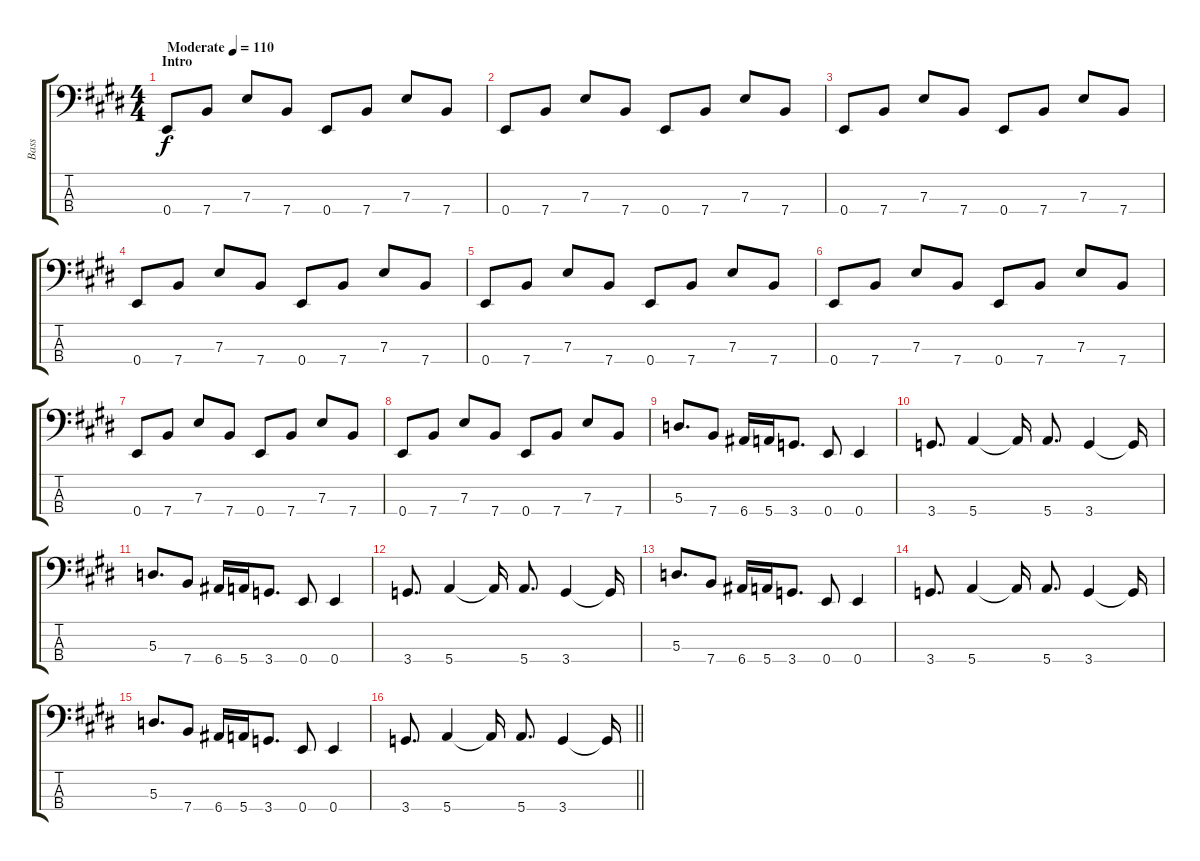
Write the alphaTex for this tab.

\track ("Bass" "Bass") {instrument electricbassfinger}
\staff {score tabs}
\tuning (G2 D2 A1 E1) {hide}
\ts (4 4)
\section ("" "Intro")
\tempo (110 "Moderate")
\clef f4
\ks e
0.4.8{dy f instrument electricbassfinger} 7.4.8 7.3.8 7.4.8 0.4.8 7.4.8 7.3.8 7.4.8 |
0.4.8 7.4.8 7.3.8 7.4.8 0.4.8 7.4.8 7.3.8 7.4.8 |
0.4.8 7.4.8 7.3.8 7.4.8 0.4.8 7.4.8 7.3.8 7.4.8 |
0.4.8 7.4.8 7.3.8 7.4.8 0.4.8 7.4.8 7.3.8 7.4.8 |
0.4.8 7.4.8 7.3.8 7.4.8 0.4.8 7.4.8 7.3.8 7.4.8 |
0.4.8 7.4.8 7.3.8 7.4.8 0.4.8 7.4.8 7.3.8 7.4.8 |
0.4.8 7.4.8 7.3.8 7.4.8 0.4.8 7.4.8 7.3.8 7.4.8 |
0.4.8 7.4.8 7.3.8 7.4.8 0.4.8 7.4.8 7.3.8 7.4.8 |
5.3.8{d} 7.4.8 6.4.16 5.4.16 3.4.8{d} 0.4.8 0.4.4 |
3.4.8{d} 5.4.4 5.4{t}.16 5.4.8{d} 3.4.4 3.4{t}.16 |
5.3.8{d} 7.4.8 6.4.16 5.4.16 3.4.8{d} 0.4.8 0.4.4 |
3.4.8{d} 5.4.4 5.4{t}.16 5.4.8{d} 3.4.4 3.4{t}.16 |
5.3.8{d} 7.4.8 6.4.16 5.4.16 3.4.8{d} 0.4.8 0.4.4 |
3.4.8{d} 5.4.4 5.4{t}.16 5.4.8{d} 3.4.4 3.4{t}.16 |
5.3.8{d} 7.4.8 6.4.16 5.4.16 3.4.8{d} 0.4.8 0.4.4 |
\barLineRight lightlight
3.4.8{d} 5.4.4 5.4{t}.16 5.4.8{d} 3.4.4 3.4{t}.16
